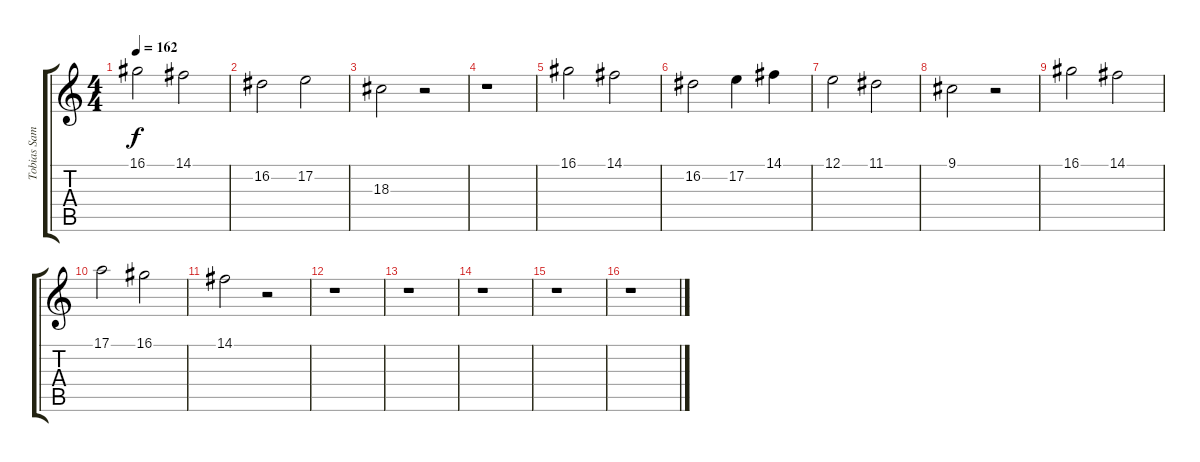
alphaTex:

\track ("Tobias Sammet Keys 3" "Tobias Sam") {instrument choiraahs}
\staff {score tabs}
\tuning (E4 B3 G3 D3 A2 E2) {hide}
\ts (4 4)
\tempo 162
\clef g2
\ks c
16.1.2{dy f} 14.1.2 |
16.2.2 17.2.2 |
18.3.2 r.2 |
r.1 |
16.1.2 14.1.2 |
16.2.2 17.2.4 14.1.4 |
12.1.2 11.1.2 |
9.1.2 r.2 |
16.1.2 14.1.2 |
17.1.2 16.1.2 |
14.1.2 r.2 |
r.1 |
r.1 |
r.1 |
r.1 |
r.1
